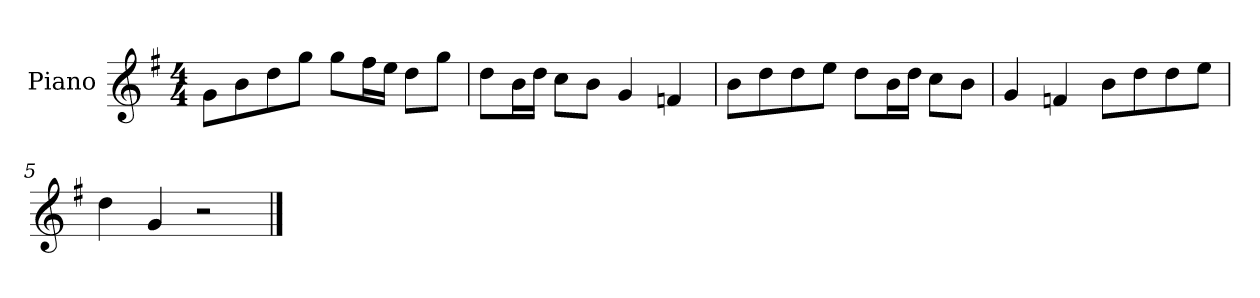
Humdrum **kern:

**kern
*part1
*staff1
*I"Piano
*I'P-no
*clefG2
*k[f#]
*M4/4
*MM90
=1
8g\L
8b\
8dd\
8gg\J
8gg\L
16ff#\L
16ee\JJ
8dd\L
8gg\J
=2
8dd\L
16b\L
16dd\JJ
8cc\L
8b\J
4g/
4fn/
=3
8b\L
8dd\
8dd\
8ee\J
8dd\L
16b\L
16dd\JJ
8cc\L
8b\J
=4
4g/
4fn/
8b\L
8dd\
8dd\
8ee\J
=5
4dd\
4g/
2r
==
*-
